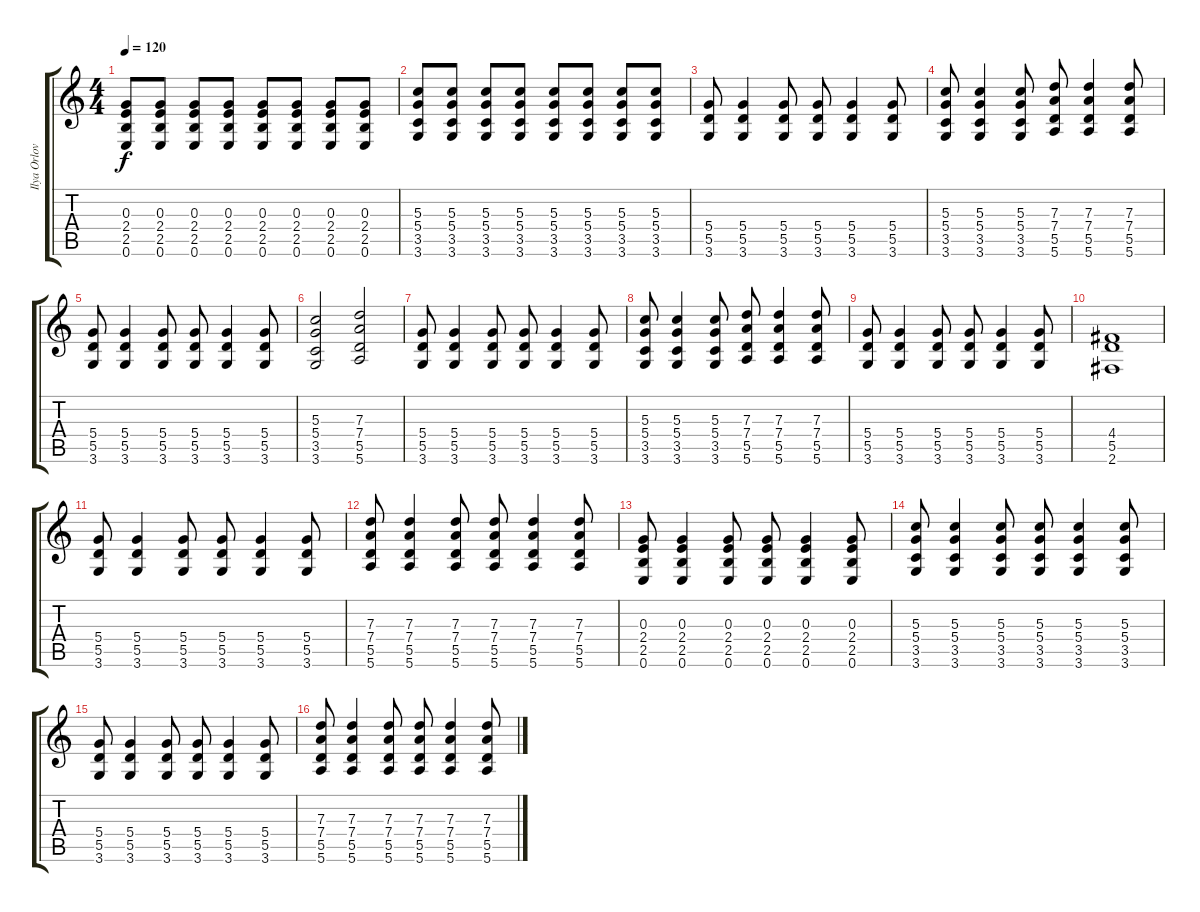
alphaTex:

\track ("Ilya Orlov" "Ilya Orlov") {instrument distortionguitar}
\staff {score tabs}
\tuning (E4 B3 G3 D3 A2 E2) {hide}
\ts (4 4)
\tempo 120
\clef g2
\ks c
(0.3 2.4 2.5 0.6).8{dy f} (0.3 2.4 2.5 0.6).8 (0.3 2.4 2.5 0.6).8 (0.3 2.4 2.5 0.6).8 (0.3 2.4 2.5 0.6).8 (0.3 2.4 2.5 0.6).8 (0.3 2.4 2.5 0.6).8 (0.3 2.4 2.5 0.6).8 |
(5.3 5.4 3.5 3.6).8 (5.3 5.4 3.5 3.6).8 (5.3 5.4 3.5 3.6).8 (5.3 5.4 3.5 3.6).8 (5.3 5.4 3.5 3.6).8 (5.3 5.4 3.5 3.6).8 (5.3 5.4 3.5 3.6).8 (5.3 5.4 3.5 3.6).8 |
(5.4 5.5 3.6).8 (5.4 5.5 3.6).4 (5.4 5.5 3.6).8 (5.4 5.5 3.6).8 (5.4 5.5 3.6).4 (5.4 5.5 3.6).8 |
(5.3 5.4 3.5 3.6).8 (5.3 5.4 3.5 3.6).4 (5.3 5.4 3.5 3.6).8 (7.3 7.4 5.5 5.6).8 (7.3 7.4 5.5 5.6).4 (7.3 7.4 5.5 5.6).8 |
(5.4 5.5 3.6).8 (5.4 5.5 3.6).4 (5.4 5.5 3.6).8 (5.4 5.5 3.6).8 (5.4 5.5 3.6).4 (5.4 5.5 3.6).8 |
(5.3 5.4 3.5 3.6).2 (7.3 7.4 5.5 5.6).2 |
(5.4 5.5 3.6).8 (5.4 5.5 3.6).4 (5.4 5.5 3.6).8 (5.4 5.5 3.6).8 (5.4 5.5 3.6).4 (5.4 5.5 3.6).8 |
(5.3 5.4 3.5 3.6).8 (5.3 5.4 3.5 3.6).4 (5.3 5.4 3.5 3.6).8 (7.3 7.4 5.5 5.6).8 (7.3 7.4 5.5 5.6).4 (7.3 7.4 5.5 5.6).8 |
(5.4 5.5 3.6).8 (5.4 5.5 3.6).4 (5.4 5.5 3.6).8 (5.4 5.5 3.6).8 (5.4 5.5 3.6).4 (5.4 5.5 3.6).8 |
(4.4 5.5 2.6).1 |
(5.4 5.5 3.6).8 (5.4 5.5 3.6).4 (5.4 5.5 3.6).8 (5.4 5.5 3.6).8 (5.4 5.5 3.6).4 (5.4 5.5 3.6).8 |
(7.3 7.4 5.5 5.6).8 (7.3 7.4 5.5 5.6).4 (7.3 7.4 5.5 5.6).8 (7.3 7.4 5.5 5.6).8 (7.3 7.4 5.5 5.6).4 (7.3 7.4 5.5 5.6).8 |
(0.3 2.4 2.5 0.6).8 (0.3 2.4 2.5 0.6).4 (0.3 2.4 2.5 0.6).8 (0.3 2.4 2.5 0.6).8 (0.3 2.4 2.5 0.6).4 (0.3 2.4 2.5 0.6).8 |
(5.3 5.4 3.5 3.6).8 (5.3 5.4 3.5 3.6).4 (5.3 5.4 3.5 3.6).8 (5.3 5.4 3.5 3.6).8 (5.3 5.4 3.5 3.6).4 (5.3 5.4 3.5 3.6).8 |
(5.4 5.5 3.6).8 (5.4 5.5 3.6).4 (5.4 5.5 3.6).8 (5.4 5.5 3.6).8 (5.4 5.5 3.6).4 (5.4 5.5 3.6).8 |
(7.3 7.4 5.5 5.6).8 (7.3 7.4 5.5 5.6).4 (7.3 7.4 5.5 5.6).8 (7.3 7.4 5.5 5.6).8 (7.3 7.4 5.5 5.6).4 (7.3 7.4 5.5 5.6).8
